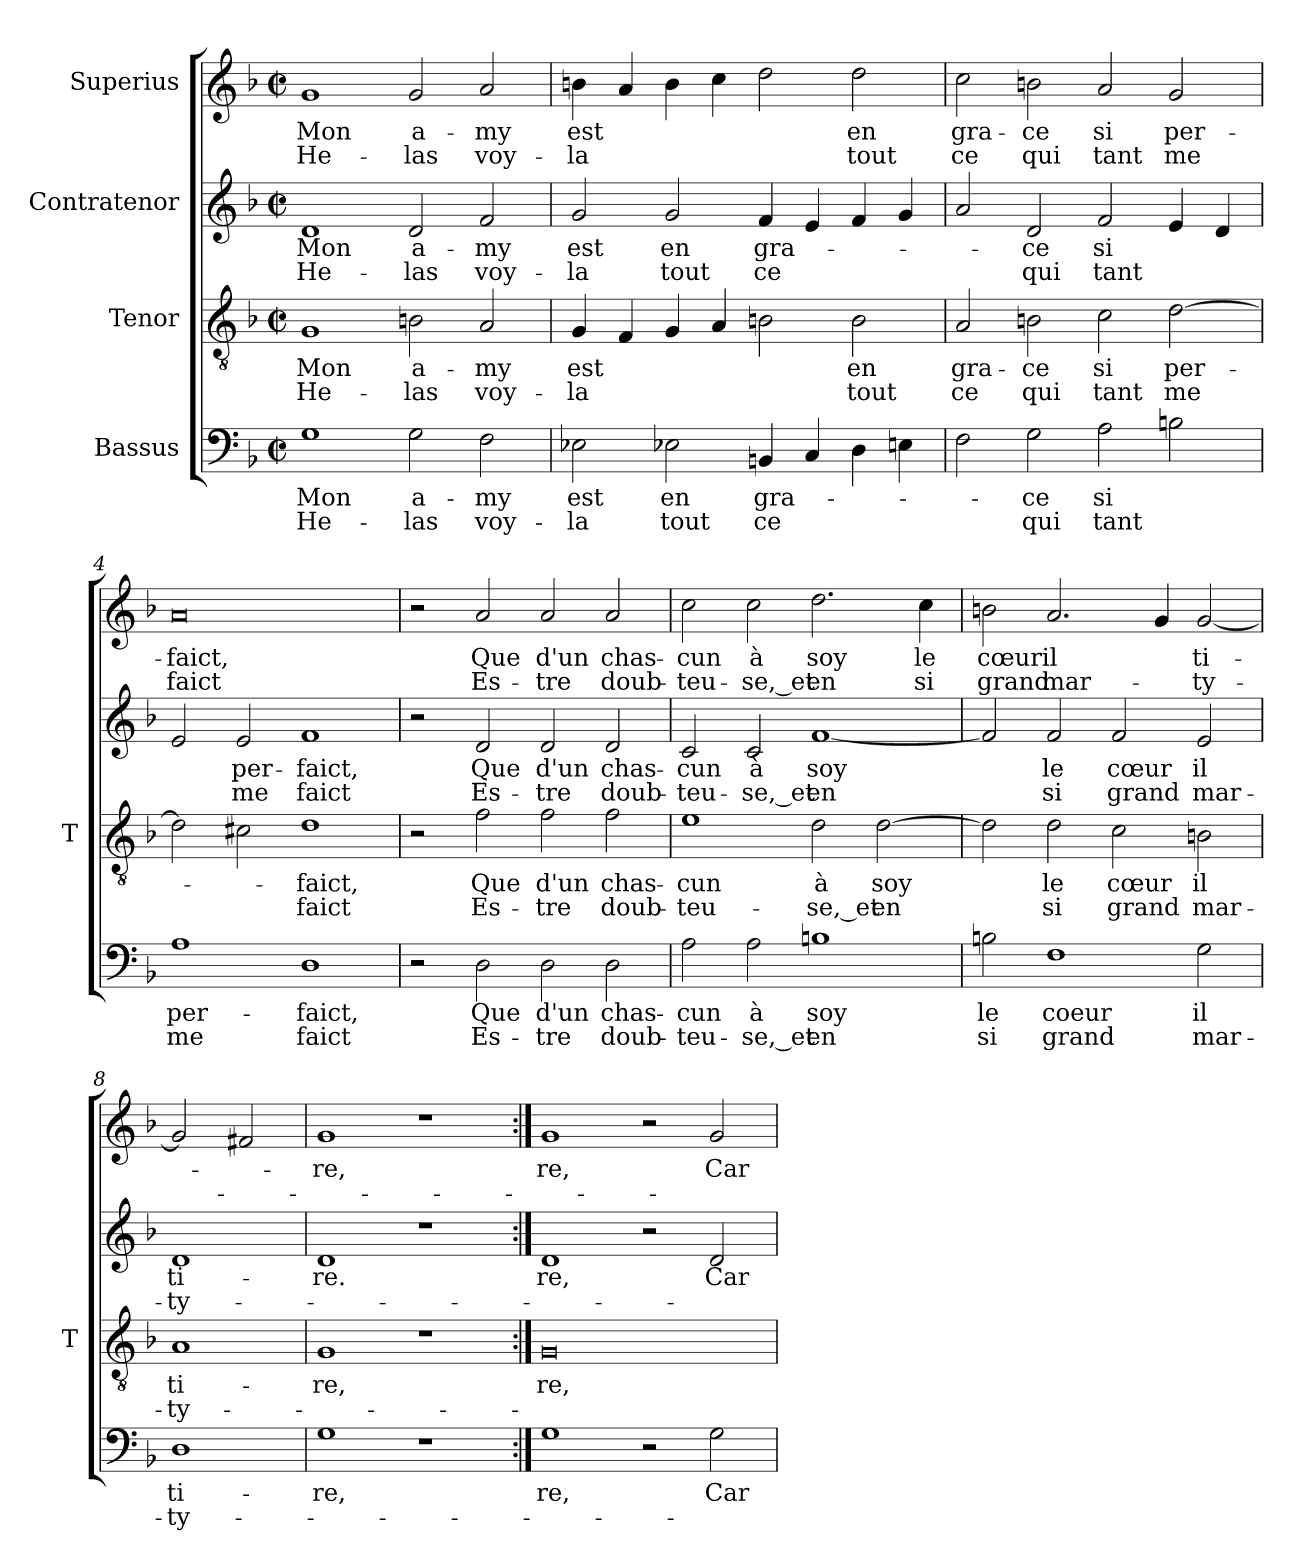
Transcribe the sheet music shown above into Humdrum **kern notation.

**kern	**text	**text	**kern	**text	**text	**kern	**text	**text	**kern	**text	**text
*part4	*part4	*part4	*part3	*part3	*part3	*part2	*part2	*part2	*part1	*part1	*part1
*staff4	*staff4	*staff4	*staff3	*staff3	*staff3	*staff2	*staff2	*staff2	*staff1	*staff1	*staff1
*I"Bassus	*	*	*I"Tenor	*	*	*I"Contratenor	*	*	*I"Superius	*	*
*	*	*	*I'T	*	*	*	*	*	*	*	*
*clefF4	*	*	*clefGv2	*	*	*clefG2	*	*	*clefG2	*	*
*k[b-]	*	*	*k[b-]	*	*	*k[b-]	*	*	*k[b-]	*	*
*F:	*	*	*F:	*	*	*F:	*	*	*F:	*	*
*M2/2	*	*	*M2/2	*	*	*M2/2	*	*	*M2/2	*	*
*met(c|)	*	*	*met(c|)	*	*	*met(c|)	*	*	*met(c|)	*	*
=1	=1	=1	=1	=1	=1	=1	=1	=1	=1	=1	=1
1G	-Mon	He-	1G	-Mon	He-	1d	-Mon	He-	1g	-Mon	He-
2G	a-	-las	2B	a-	-las	2d	a-	-las	2g	a-	-las
2F	-my	voy-	2A	-my	voy-	2f	-my	voy-	2a	-my	voy-
=2	=2	=2	=2	=2	=2	=2	=2	=2	=2	=2	=2
2E-X	-est	-la	4G	-est	-la	2g	-est	-la	4b	-est	-la
.	.	.	4F	.	.	.	.	.	4a	.	.
2E-X	-en	-tout	4G	.	.	2g	-en	-tout	4b	.	.
.	.	.	4A	.	.	.	.	.	4cc	.	.
4BB	gra-	-ce	2B	.	.	4f	gra-	-ce	2dd	.	.
4C	.	.	.	.	.	4e	.	.	.	.	.
4D	.	.	2B	-en	-tout	4f	.	.	2dd	-en	-tout
4E	.	.	.	.	.	4g	.	.	.	.	.
=3	=3	=3	=3	=3	=3	=3	=3	=3	=3	=3	=3
2F	.	.	2A	gra-	-ce	2a	.	.	2cc	gra-	-ce
2G	-ce	-qui	2B	-ce	-qui	2d	-ce	-qui	2b	-ce	-qui
2A	-si	-tant	2c	-si	-tant	2f	-si	-tant	2a	-si	-tant
2B	.	.	[2d	per-	-me	4e	.	.	2g	per-	-me
.	.	.	.	.	.	4d	.	.	.	.	.
=4	=4	=4	=4	=4	=4	=4	=4	=4	=4	=4	=4
1A	per-	-me	2d]	.	.	2e	.	.	0a	-faict,	-faict
.	.	.	2c#X	.	.	2e	per-	-me	.	.	.
1D	-faict,	-faict	1d	-faict,	-faict	1f	-faict,	-faict	.	.	.
=5	=5	=5	=5	=5	=5	=5	=5	=5	=5	=5	=5
2r	.	.	2r	.	.	2r	.	.	2r	.	.
2D	-Que	Es-	2f	-Que	Es-	2d	-Que	Es-	2a	-Que	Es-
2D	-d'un	-tre	2f	-d'un	-tre	2d	-d'un	-tre	2a	-d'un	-tre
2D	chas-	doub-	2f	chas-	doub-	2d	chas-	doub-	2a	chas-	doub-
=6	=6	=6	=6	=6	=6	=6	=6	=6	=6	=6	=6
2A	-cun	teu-	1e	-cun	teu-	2c	-cun	teu-	2cc	-cun	teu-
2A	-à	-se,_et	.	.	.	2c	-à	-se,_et	2cc	-à	-se,_et
1B	-soy	-en	2d	-à	-se,_et	[1f	-soy	-en	2.dd	-soy	-en
.	.	.	[2d	-soy	-en	.	.	.	.	.	.
.	.	.	.	.	.	.	.	.	4cc	-le	-si
!!LO:PB:g=z
=7	=7	=7	=7	=7	=7	=7	=7	=7	=7	=7	=7
2B	-le	-si	2d]	.	.	2f]	.	.	2b	-cœur	-grand
1F	-coeur	-grand	2d	-le	-si	2f	-le	-si	2.a	-il	mar-
.	.	.	2c	-cœur	-grand	2f	-cœur	-grand	.	.	.
.	.	.	.	.	.	.	.	.	4g	.	.
2G	-il	mar-	2B	-il	mar-	2e	-il	mar-	[2g	ti-	ty-
=8	=8	=8	=8	=8	=8	=8	=8	=8	=8	=8	=8
1D	ti-	ty-	1A	ti-	ty-	1d	ti-	ty-	2g]	.	.
.	.	.	.	.	.	.	.	.	2f#X	.	.
=9	=9	=9	=9	=9	=9	=9	=9	=9	=9	=9	=9
1G	-re,	.	1G	-re,	.	1d	-re.	.	1g	-re,	.
1r	.	.	1r	.	.	1r	.	.	1r	.	.
=10:|!	=10:|!	=10:|!	=10:|!	=10:|!	=10:|!	=10:|!	=10:|!	=10:|!	=10:|!	=10:|!	=10:|!
1G	-re,	.	0G	-re,	.	1d	-re,	.	1g	-re,	.
2r	.	.	.	.	.	2r	.	.	2r	.	.
2G	-Car	.	.	.	.	2d	-Car	.	2g	-Car	.
=	=	=	=	=	=	=	=	=	=	=	=
*-	*-	*-	*-	*-	*-	*-	*-	*-	*-	*-	*-
